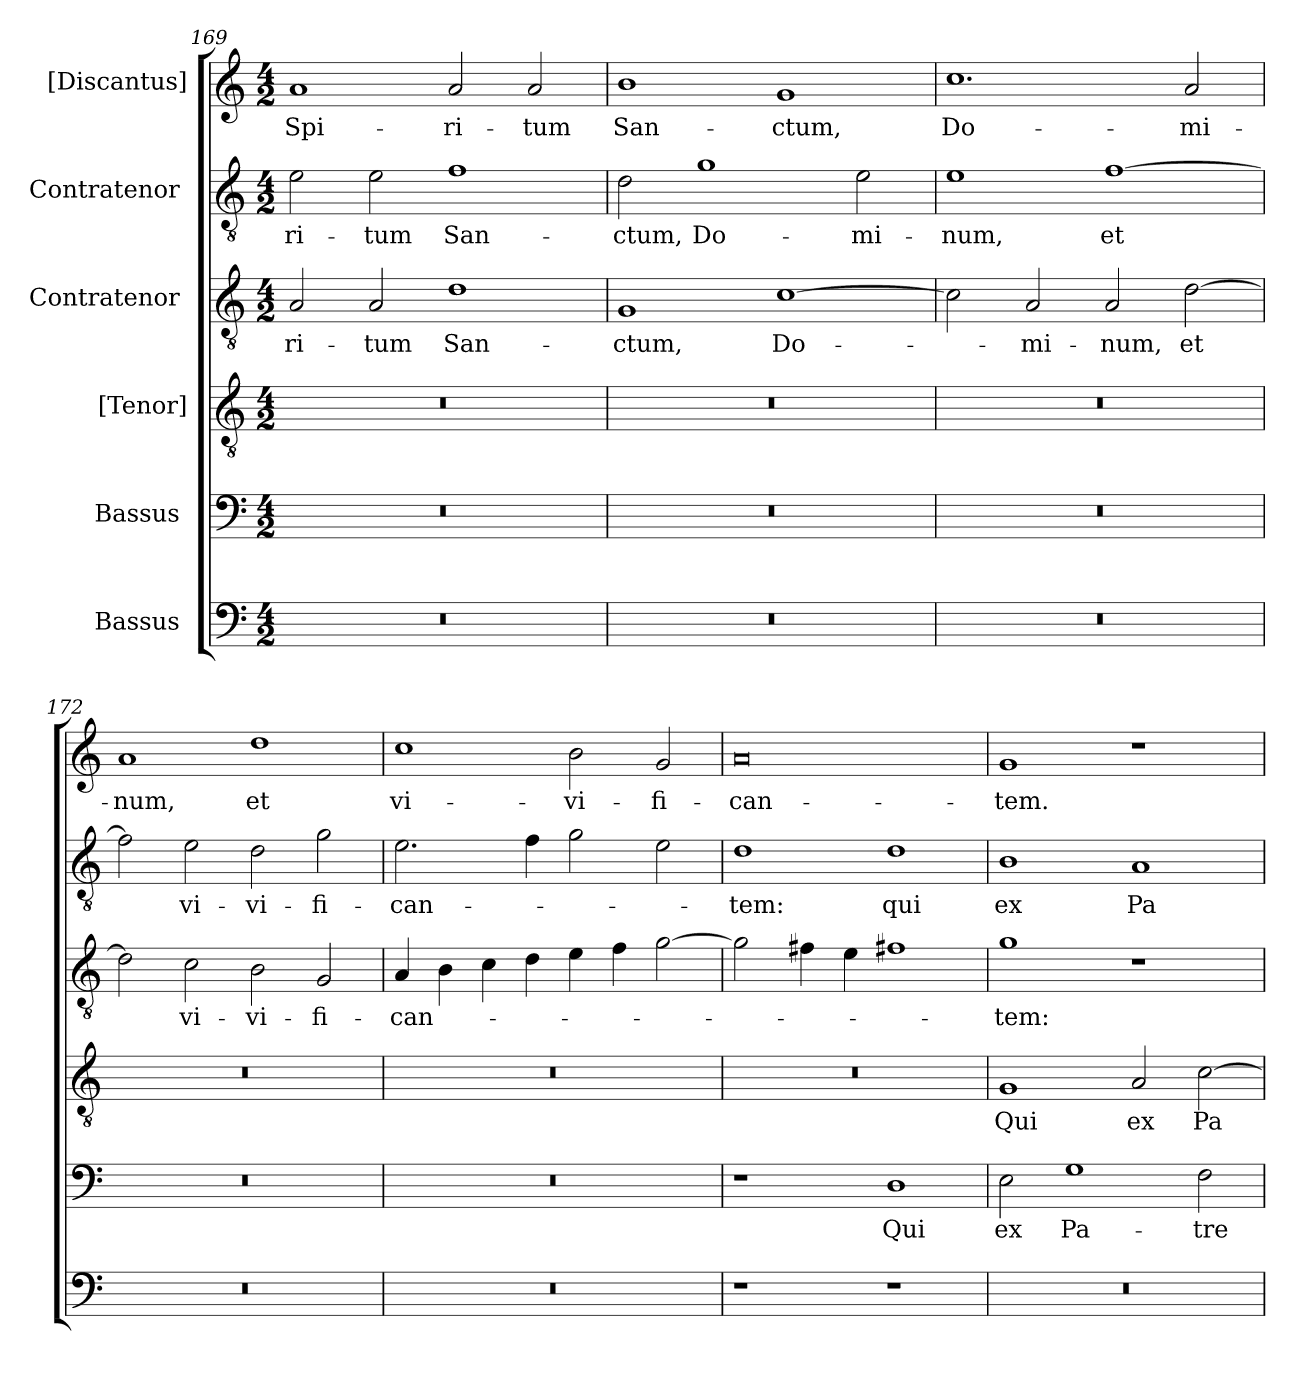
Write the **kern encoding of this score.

**kern	**kern	**text	**kern	**text	**kern	**text	**kern	**text	**kern	**text
*part6	*part5	*part5	*part4	*part4	*part3	*part3	*part2	*part2	*part1	*part1
*staff6	*staff5	*staff5	*staff4	*staff4	*staff3	*staff3	*staff2	*staff2	*staff1	*staff1
*I"Bassus [2]	*I"Bassus [1]	*	*I"[Tenor]	*	*I"Contratenor [2]	*	*I"Contratenor [1]	*	*I"[Discantus]	*
*clefF4	*clefF4	*	*clefGv2	*	*clefGv2	*	*clefGv2	*	*clefG2	*
*k[]	*k[]	*	*k[]	*	*k[]	*	*k[]	*	*k[]	*
*M4/2	*M4/2	*	*M4/2	*	*M4/2	*	*M4/2	*	*M4/2	*
=169	=169	=169	=169	=169	=169	=169	=169	=169	=169	=169
0r	0r	.	0r	.	2A/	-ri-	2e\	-ri-	1a/	Spi-
.	.	.	.	.	2A/	-tum	2e\	-tum	.	.
.	.	.	.	.	1d\	San-	1f\	San-	2a/	-ri-
.	.	.	.	.	.	.	.	.	2a/	-tum
=170	=170	=170	=170	=170	=170	=170	=170	=170	=170	=170
0r	0r	.	0r	.	1G/	-ctum,	2d\	-ctum,	1b\	San-
.	.	.	.	.	.	.	1g\	Do-	.	.
.	.	.	.	.	[1c\	Do-	.	.	1g/	-ctum,
.	.	.	.	.	.	.	2e\	-mi-	.	.
=171	=171	=171	=171	=171	=171	=171	=171	=171	=171	=171
0r	0r	.	0r	.	2c\]	.	1e\	-num,	1.cc\	Do-
.	.	.	.	.	2A/	-mi-	.	.	.	.
.	.	.	.	.	2A/	-num,	[1f\	et	.	.
.	.	.	.	.	[2d\	et	.	.	2a/	-mi-
=172	=172	=172	=172	=172	=172	=172	=172	=172	=172	=172
0r	0r	.	0r	.	2d\]	.	2f\]	.	1a/	-num,
.	.	.	.	.	2c\	vi-	2e\	vi-	.	.
.	.	.	.	.	2B\	-vi-	2d\	-vi-	1dd\	et
.	.	.	.	.	2G/	-fi-	2g\	-fi-	.	.
=173	=173	=173	=173	=173	=173	=173	=173	=173	=173	=173
0r	0r	.	0r	.	4A/	-can-	2.e\	-can-	1cc\	vi-
.	.	.	.	.	4B\	.	.	.	.	.
.	.	.	.	.	4c\	.	.	.	.	.
.	.	.	.	.	4d\	.	4f\	.	.	.
.	.	.	.	.	4e\	.	2g\	.	2b\	-vi-
.	.	.	.	.	4f\	.	.	.	.	.
.	.	.	.	.	[2g\	.	2e\	.	2g/	-fi-
=174	=174	=174	=174	=174	=174	=174	=174	=174	=174	=174
1r	1r	.	0r	.	2g\]	.	1d\	-tem:	0a/	-can-
.	.	.	.	.	4f#X\	.	.	.	.	.
.	.	.	.	.	4e\	.	.	.	.	.
1r	1D\	Qui	.	.	1f#X\	.	1d\	qui	.	.
=175	=175	=175	=175	=175	=175	=175	=175	=175	=175	=175
0r	2E\	ex	1G/	Qui	1g\	-tem:	1B\	ex	1g/	-tem.
.	1G\	Pa-	.	.	.	.	.	.	.	.
.	.	.	2A/	ex	1r	.	1A/	Pa-	1r	.
.	2F\	-tre	[2c\	Pa-	.	.	.	.	.	.
=	=	=	=	=	=	=	=	=	=	=
*-	*-	*-	*-	*-	*-	*-	*-	*-	*-	*-
